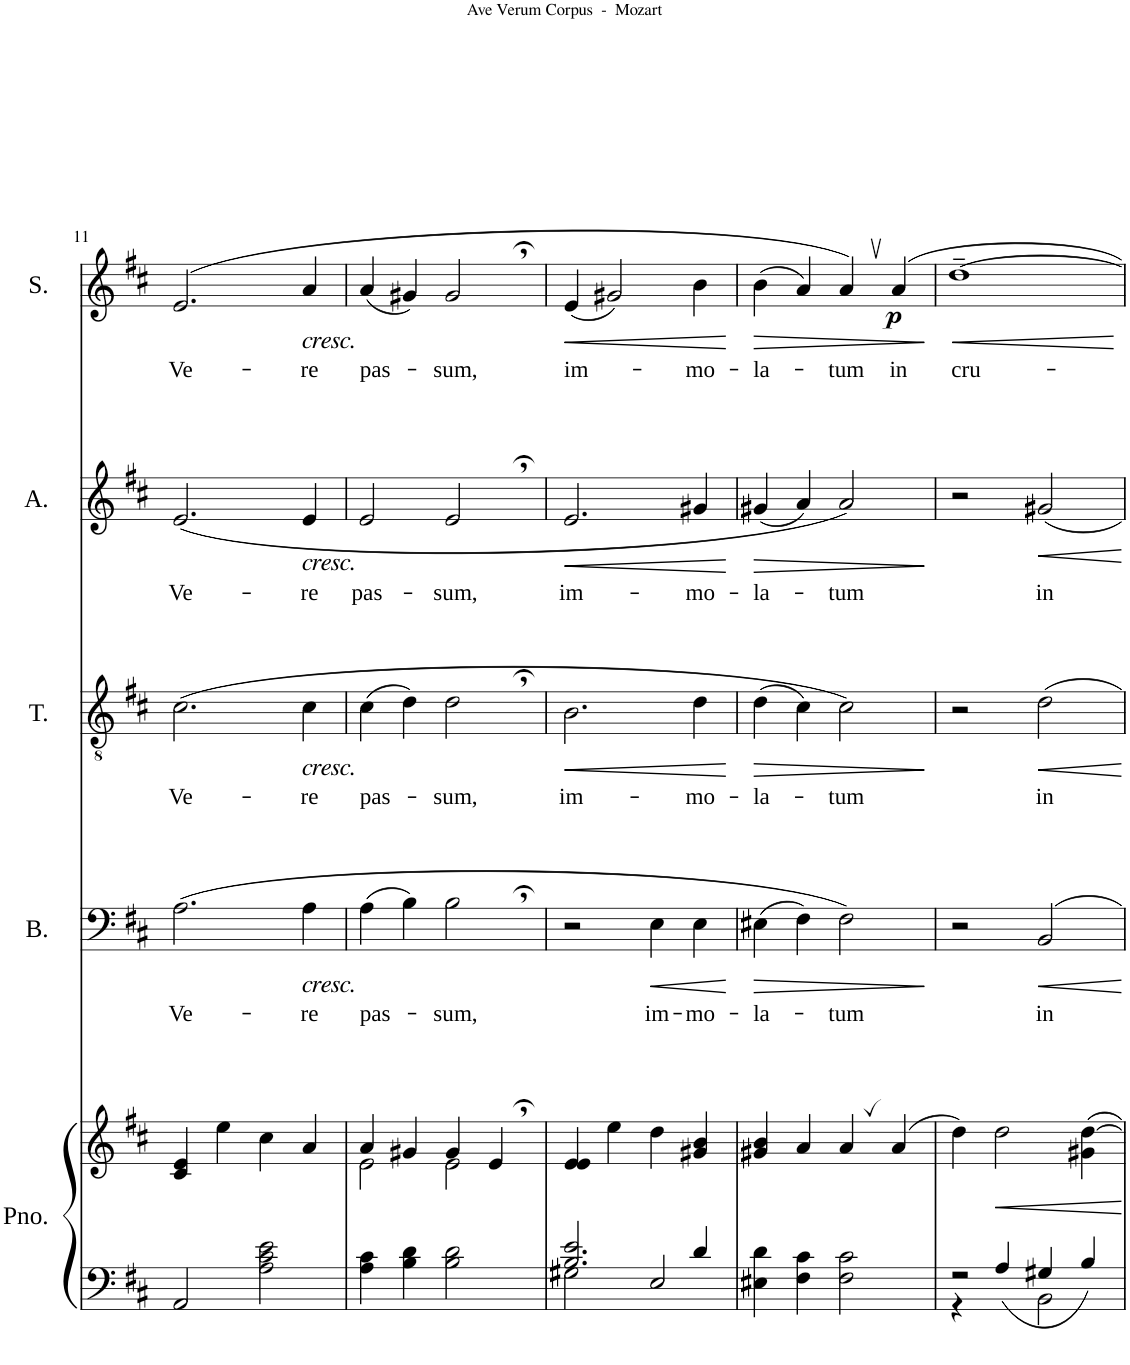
**kern	**kern	**kern	**text	**dynam	**kern	**text	**dynam	**kern	**text	**dynam	**kern	**text	**dynam
*part5	*part5	*part4	*part4	*part4	*part3	*part3	*part3	*part2	*part2	*part2	*part1	*part1	*part1
*staff6	*staff5	*staff4	*staff4	*staff4	*staff3	*staff3	*staff3	*staff2	*staff2	*staff2	*staff1	*staff1	*staff1
*I"Piano	*	*I"Bass	*	*	*I"Tenor	*	*	*I"Alto	*	*	*I"Soprano	*	*
*I'Pno.	*	*I'B.	*	*	*I'T.	*	*	*I'A.	*	*	*I'S.	*	*
!!LO:PB:g=z
*clefF4	*clefG2	*clefF4	*	*	*clefGv2	*	*	*clefG2	*	*	*clefG2	*	*
*k[f#c#]	*k[f#c#]	*k[f#c#]	*	*	*k[f#c#]	*	*	*k[f#c#]	*	*	*k[f#c#]	*	*
*M4/4	*M4/4	*M4/4	*	*	*M4/4	*	*	*M4/4	*	*	*M4/4	*	*
*met(c|)	*met(c|)	*met(c|)	*	*	*met(c|)	*	*	*met(c|)	*	*	*met(c|)	*	*
=11	=11	=11	=11	=11	=11	=11	=11	=11	=11	=11	=11	=11	=11
!	!	!	!LO:LY:b	!	!	!LO:LY:b	!	!	!LO:LY:b	!	!	!LO:LY:b	!
2AA/	4c#/ 4e/	(2.A\	Ve-	.	(2.c#\	Ve-	.	(2.e/	Ve-	.	(2.e/	Ve-	.
.	4ee\	.	.	.	.	.	.	.	.	.	.	.	.
2A\ 2c#\ 2e\	4cc#\	.	.	.	.	.	.	.	.	.	.	.	.
!	!	!	!	!	!	!	!	!	!	!	!LO:TX:b:i:t=cresc.	!	!
!	!	!	!	!	!	!	!	!LO:TX:b:i:t=cresc.	!	!	!	!	!
!	!	!	!	!	!LO:TX:b:i:t=cresc.	!	!	!	!	!	!	!	!
!	!	!LO:TX:b:i:t=cresc.	!	!	!	!	!	!	!	!	!	!	!
!	!	!	!LO:LY:b	!	!	!LO:LY:b	!	!	!LO:LY:b	!	!	!LO:LY:b	!
.	4a/	4A\	-re	.	4c#\	-re	.	4e/	-re	.	4a/	-re	.
=12	=12	=12	=12	=12	=12	=12	=12	=12	=12	=12	=12	=12	=12
*	*^	*	*	*	*	*	*	*	*	*	*	*	*
!	!	!	!	!LO:LY:b	!	!	!LO:LY:b	!	!	!LO:LY:b	!	!	!LO:LY:b	!
4A\ 4c#\	4a/	2e\	(4A\	pas-	.	(4c#\	pas-	.	2e/	pas-	.	(4a/	pas-	.
4B\ 4d\	4g#X/	.	4B\)	.	.	4d\)	.	.	.	.	.	4g#X/)	.	.
!	!	!	!	!LO:LY:b	!	!	!LO:LY:b	!	!	!LO:LY:b	!	!	!LO:LY:b	!
2B\ 2d\	4g#/	2e\	2B,\	-sum,	.	2d,\	-sum,	.	2e,/	sum,	.	2g#,/	-sum,	.
.	4e,/	.	.	.	.	.	.	.	.	.	.	.	.	.
*	*v	*v	*	*	*	*	*	*	*	*	*	*	*	*
=13	=13	=13	=13	=13	=13	=13	=13	=13	=13	=13	=13	=13	=13
*^	*	*	*	*	*	*	*	*	*	*	*	*	*
!	!	!	!	!	!	!	!LO:LY:b	!LO:HP:b	!	!LO:LY:b	!LO:HP:b	!	!LO:LY:b	!LO:HP:b
2G#X\	2.B/ 2.e/	4e/ 4e/	2r	.	.	2.B\	im-	<	2.e/	im-	<	(4e/	im-	<
.	.	4ee\	.	.	.	.	.	.	.	.	.	2g#X/)	.	.
!	!	!	!	!LO:LY:b	!LO:HP:b	!	!	!	!	!	!	!	!	!
2E/	.	4dd\	4E\	im-	<	.	.	.	.	.	.	.	.	.
!	!	!	!	!LO:LY:b	!	!	!LO:LY:b	!	!	!LO:LY:b	!	!	!LO:LY:b	!
.	4d/	4g#X/ 4b/	4E\	-mo-	.	4d\	-mo-	.	4g#X/	-mo-	.	4b\	-mo-	.
*v	*v	*	*	*	*	*	*	*	*	*	*	*	*	*
.	.	.	.	[	.	.	[	.	.	[	.	.	[
=14	=14	=14	=14	=14	=14	=14	=14	=14	=14	=14	=14	=14	=14
!	!	!	!LO:LY:b	!LO:HP:b	!	!LO:LY:b	!LO:HP:b	!	!LO:LY:b	!LO:HP:b	!	!LO:LY:b	!LO:HP:b
4E#X\ 4d\	4g#X/ 4b/	(4E#X\	-la-	>	(4d\	-la-	>	(4g#X/	-la-	>	(4b\	-la-	>
4F#\ 4c#\	4a/	4F#\)	.	.	4c#\)	.	.	4a/)	.	.	4a/)	.	.
!	!	!	!LO:LY:b	!	!	!LO:LY:b	!	!	!LO:LY:b	!	!	!LO:LY:b	!
2F#\ 2c#\	4a,/	2F#\)	-tum	.	2c#\)	-tum	.	2a/)	-tum	.	4a,/)	-tum	.
!	!	!	!	!	!	!	!	!	!	!	!	!LO:LY:b	!LO:DY:b
.	(4a/	.	.	.	.	.	.	.	.	.	4a/	in	p
.	.	.	.	]	.	.	]	.	.	]	.	.	]
=15	=15	=15	=15	=15	=15	=15	=15	=15	=15	=15	=15	=15	=15
*^	*	*	*	*	*	*	*	*	*	*	*	*	*
!	!	!	!	!	!	!	!	!	!	!	!	!	!LO:LY:b	!LO:HP:b
2r	4r	4dd\)	2r	.	.	2r	.	.	2r	.	.	[1dd~	cru-	<
.	4A/	2dd\	.	.	.	.	.	.	.	.	.	.	.	.
!	!	!	!	!LO:LY:b	!	!	!LO:LY:b	!	!	!LO:LY:b	!	!	!	!
2BB\	4G#X/	.	2BB/	in	.	2d\	in	.	2g#X/	in	.	.	.	.
.	4B/	4g#X\ [4dd\	.	.	.	.	.	.	.	.	.	.	.	.
*v	*v	*	*	*	*	*	*	*	*	*	*	*	*	*
.	.	.	.	.	.	.	.	.	.	.	.	.	[
=	=	=	=	=	=	=	=	=	=	=	=	=	=
*-	*-	*-	*-	*-	*-	*-	*-	*-	*-	*-	*-	*-	*-
